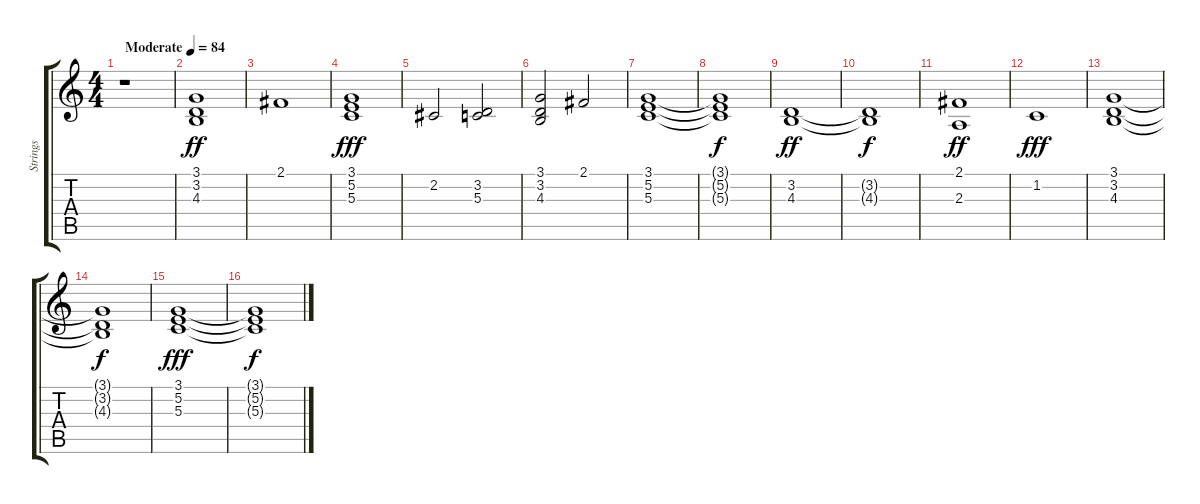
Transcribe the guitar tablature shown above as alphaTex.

\track ("Strings" "Strings") {instrument stringensemble2}
\staff {score tabs}
\tuning (E4 B3 G3 D3 A2 E2) {hide}
\ts (4 4)
\tempo (84 "Moderate")
\clef g2
\ks c
r.1{dy ff instrument stringensemble2} |
(3.1 3.2 4.3).1 |
2.1.1 |
(3.1 5.2 5.3).1{dy fff} |
2.2.2 (3.2 5.3).2 |
(3.1 3.2 4.3).2 2.1.2 |
(3.1 5.2 5.3).1 |
(3.1{t} 5.2{t} 5.3{t}).1{dy f} |
(3.2 4.3).1{dy ff} |
(3.2{t} 4.3{t}).1{dy f} |
(2.1 2.3).1{dy ff} |
1.2.1{dy fff} |
(3.1 3.2 4.3).1 |
(3.1{t} 3.2{t} 4.3{t}).1{dy f} |
(3.1 5.2 5.3).1{dy fff} |
(3.1{t} 5.2{t} 5.3{t}).1{dy f}
